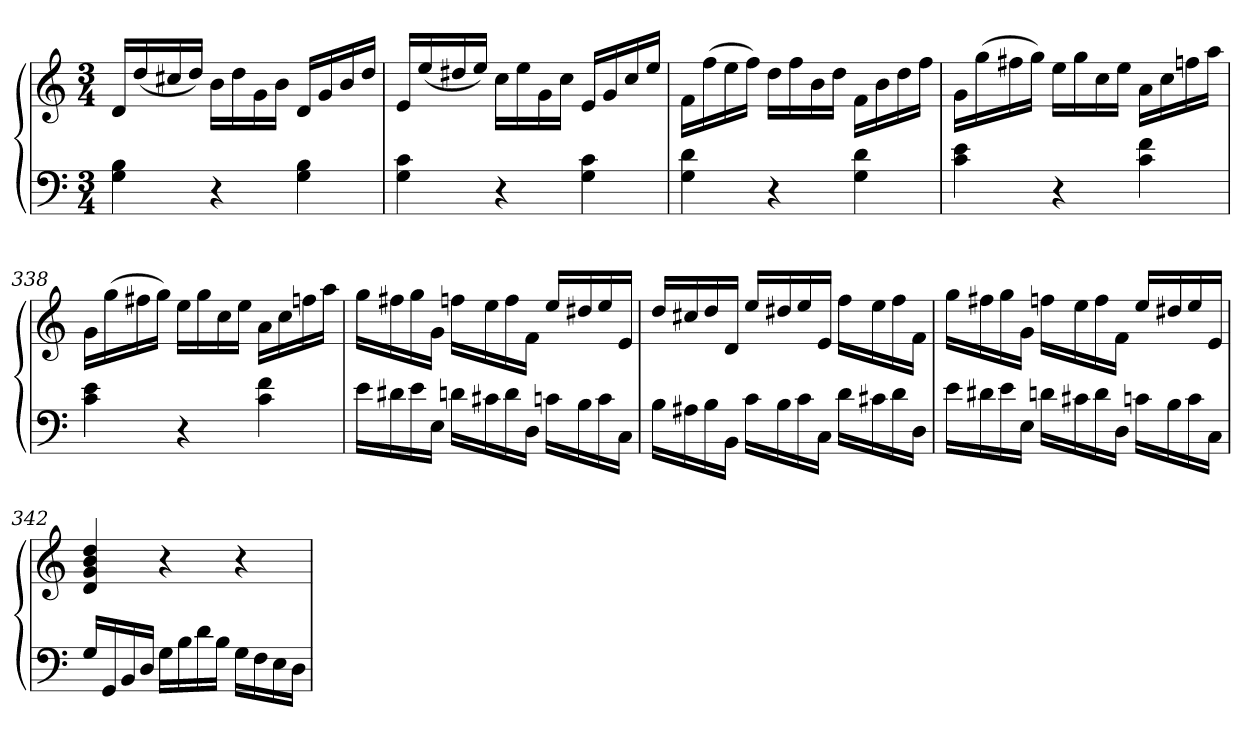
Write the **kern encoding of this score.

**kern	**kern
*part1	*part1
*staff2	*staff1
*clefF4	*clefG2
*k[]	*k[]
*M3/4	*M3/4
=	=
4G 4B	16dLL
.	(16dd
.	16cc#X
.	16ddJJ)
4r	16bLL
.	16dd
.	16g
.	16bJJ
4G 4B	16dLL
.	16g
.	16b
.	16ddJJ
=335	=335
4G 4c	16eLL
.	(16ee
.	16dd#X
.	16eeJJ)
4r	16ccLL
.	16ee
.	16g
.	16ccJJ
4G 4c	16eLL
.	16g
.	16cc
.	16eeJJ
=336	=336
4G 4d	16fLL
.	(16ff
.	16ee
.	16ffJJ)
4r	16ddLL
.	16ff
.	16b
.	16ddJJ
4G 4d	16fLL
.	16b
.	16dd
.	16ffJJ
=337	=337
4c 4e	16gLL
.	(16gg
.	16ff#X
.	16ggJJ)
4r	16eeLL
.	16gg
.	16cc
.	16eeJJ
4c 4f	16aLL
.	16cc
.	16ffn
.	16aaJJ
=338	=338
4c 4e	16gLL
.	(16gg
.	16ff#X
.	16ggJJ)
4r	16eeLL
.	16gg
.	16cc
.	16eeJJ
4c 4f	16aLL
.	16cc
.	16ffn
.	16aaJJ
=339	=339
16eLL	16ggLL
16d#X	16ff#X
16e	16gg
16EJJ	16gJJ
16dnLL	16ffnLL
16c#X	16ee
16d	16ff
16DJJ	16fJJ
16cnLL	16eeLL
16B	16dd#X
16c	16ee
16CJJ	16eJJ
=340	=340
16BLL	16ddLL
16A#X	16cc#X
16B	16dd
16BBJJ	16dJJ
16cLL	16eeLL
16B	16dd#X
16c	16ee
16CJJ	16eJJ
16dLL	16ffLL
16c#X	16ee
16d	16ff
16DJJ	16fJJ
=341	=341
16eLL	16ggLL
16d#X	16ff#X
16e	16gg
16EJJ	16gJJ
16dnLL	16ffnLL
16c#X	16ee
16d	16ff
16DJJ	16fJJ
16cnLL	16eeLL
16B	16dd#X
16c	16ee
16CJJ	16eJJ
=342	=342
16GLL	4d 4g 4b 4dd
16GG	.
16BB	.
16DJJ	.
16GLL	4r
16B	.
16d	.
16BJJ	.
16GLL	4r
16F	.
16E	.
16DJJ	.
=	=
*-	*-
